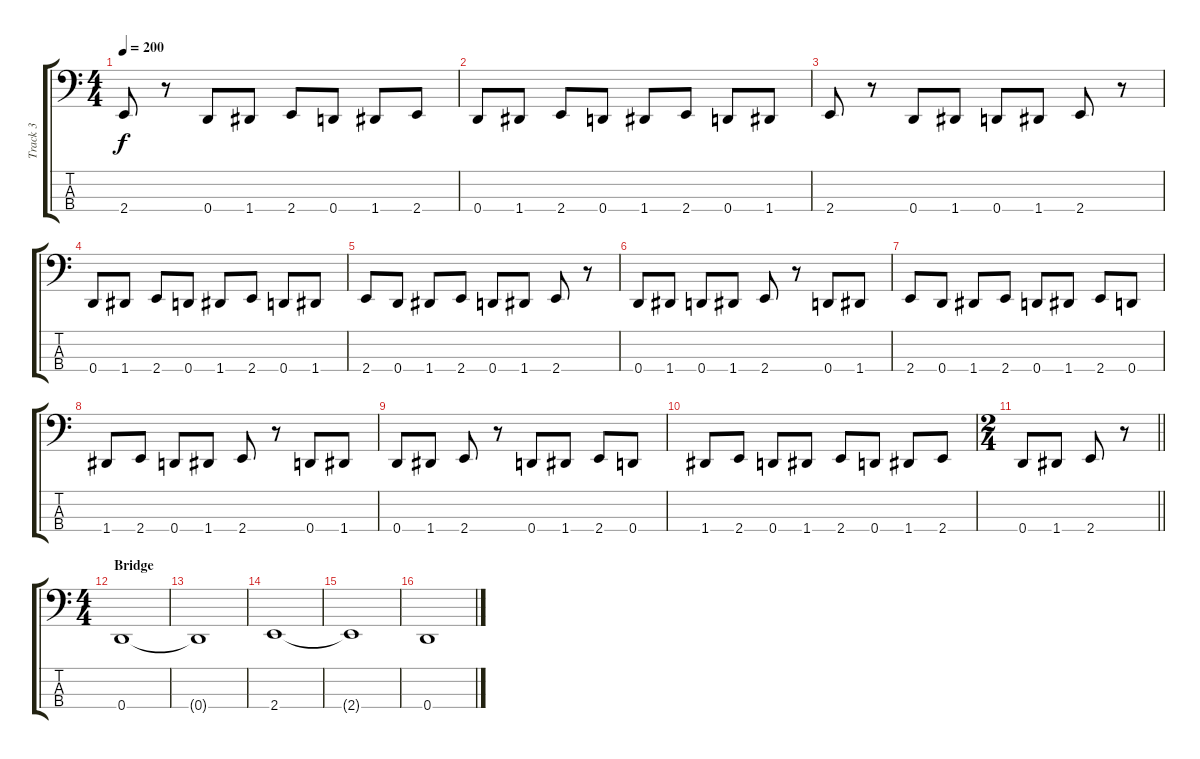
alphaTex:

\track ("Track 3" "Track 3") {instrument electricbassfinger}
\staff {score tabs}
\tuning (G2 D2 A1 D1) {hide}
\ts (4 4)
\tempo 200
\clef f4
\ks c
2.4.8{dy f} r.8 0.4.8 1.4.8 2.4.8 0.4.8 1.4.8 2.4.8 |
0.4.8 1.4.8 2.4.8 0.4.8 1.4.8 2.4.8 0.4.8 1.4.8 |
2.4.8 r.8 0.4.8 1.4.8 0.4.8 1.4.8 2.4.8 r.8 |
0.4.8 1.4.8 2.4.8 0.4.8 1.4.8 2.4.8 0.4.8 1.4.8 |
2.4.8 0.4.8 1.4.8 2.4.8 0.4.8 1.4.8 2.4.8 r.8 |
0.4.8 1.4.8 0.4.8 1.4.8 2.4.8 r.8 0.4.8 1.4.8 |
2.4.8 0.4.8 1.4.8 2.4.8 0.4.8 1.4.8 2.4.8 0.4.8 |
1.4.8 2.4.8 0.4.8 1.4.8 2.4.8 r.8 0.4.8 1.4.8 |
0.4.8 1.4.8 2.4.8 r.8 0.4.8 1.4.8 2.4.8 0.4.8 |
1.4.8 2.4.8 0.4.8 1.4.8 2.4.8 0.4.8 1.4.8 2.4.8 |
\ts (2 4)
\barLineRight lightlight
0.4.8 1.4.8 2.4.8 r.8 |
\ts (4 4)
\section ("" "Bridge")
0.4.1 |
0.4{t}.1 |
2.4.1 |
2.4{t}.1 |
0.4.1
